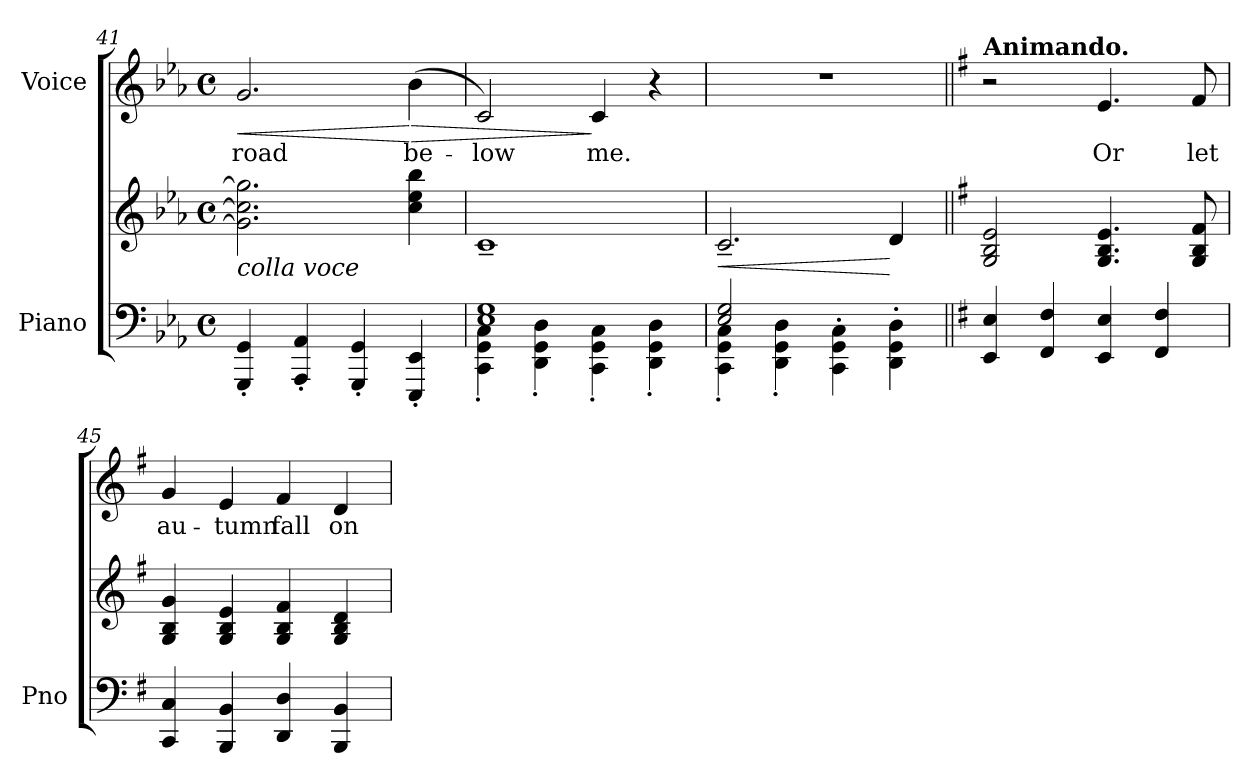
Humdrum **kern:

**kern	**kern	**dynam	**kern	**text	**dynam
*part2	*part2	*part2	*part1	*part1	*part1
*staff3	*staff2	*staff2/3	*staff1	*staff1	*staff1
*I"Piano	*	*	*I"Voice	*	*
*I'Pno	*	*	*	*	*
*clefF4	*clefG2	*	*clefG2	*	*
*k[b-e-a-]	*k[b-e-a-]	*	*k[b-e-a-]	*	*
*M4/4	*M4/4	*	*M4/4	*	*
*met(c)	*met(c)	*	*met(c)	*	*
=41	=41	=41	=41	=41	=41
!	!LO:TX:b:i:t=colla voce	!	!	!	!
!	!	!	!	!LO:LY:b	!LO:HP:b
4GGG/' 4GG/'	2.g\] 2.cc\] 2.gg\]	.	2.g/	road	<
4AAA-/' 4AA-/'	.	.	.	.	.
4GGG/' 4GG/'	.	.	.	.	.
!	!	!	!	!LO:LY:b	!LO:HP:n=1:b
4EEE-/' 4EE-/'	4cc\ 4ee-\ 4bb-\	.	(4b-\	be-	[ >
=42	=42	=42	=42	=42	=42
*^	*	*	*	*	*
!	!	!	!	!	!LO:LY:b	!
1E- 1G	4CC\' 4GG\' 4C\'	1c:~	.	2c/)	-low	.
.	4DD\' 4GG\' 4D\'	.	.	.	.	.
!	!	!	!	!	!LO:LY:b	!
.	4CC\' 4GG\' 4C\'	.	.	4c/	me.	]
.	4DD\' 4GG\' 4D\'	.	.	4r	.	.
=43	=43	=43	=43	=43	=43	=43
!	!	!	!LO:HP:b	!	!	!
2E-/ 2G/	4CC\' 4GG\' 4C\'	2.c~/	<	1r	.	.
.	4DD\' 4GG\' 4D\'	.	.	.	.	.
2ryy	4CC\' 4GG\' 4C\'	.	.	.	.	.
.	4DD\' 4GG\' 4D\'	4d/	[	.	.	.
*v	*v	*	*	*	*	*
!!LO:PB:g=z
=44||	=44||	=44||	=44||	=44||	=44||
*k[f#]	*k[f#]	*	*k[f#]	*	*
*^	*	*	*	*	*
!	!	!	!	!LO:TX:a:B:t=Animando.	!	!
!	!	!	!LO:DY:b	!	!	!
*v	*v	*	*	*	*	*
4EE/ 4E/	2G/ 2B/ 2e/	other-dynamics	2r	.	.
4FF#/ 4F#/	.	.	.	.	.
!	!	!	!	!LO:LY:b	!LO:DY:a
4EE/ 4E/	4.G/ 4.B/ 4.e/	.	4.e/	Or	other-dynamics
4FF#/ 4F#/	.	.	.	.	.
!	!	!	!	!LO:LY:b	!
.	8G/ 8B/ 8f#/	.	8f#/	let	.
=45	=45	=45	=45	=45	=45
!	!	!	!	!LO:LY:b	!
4CC/ 4C/	4G/ 4B/ 4g/	.	4g/	au-	.
!	!	!	!	!LO:LY:b	!
4BBB/ 4BB/	4G/ 4B/ 4e/	.	4e/	-tumn	.
!	!	!	!	!LO:LY:b	!
4DD/ 4D/	4G/ 4B/ 4f#/	.	4f#/	fall	.
!	!	!	!	!LO:LY:b	!
4BBB/ 4BB/	4G/ 4B/ 4d/	.	4d/	on	.
=	=	=	=	=	=
*-	*-	*-	*-	*-	*-
